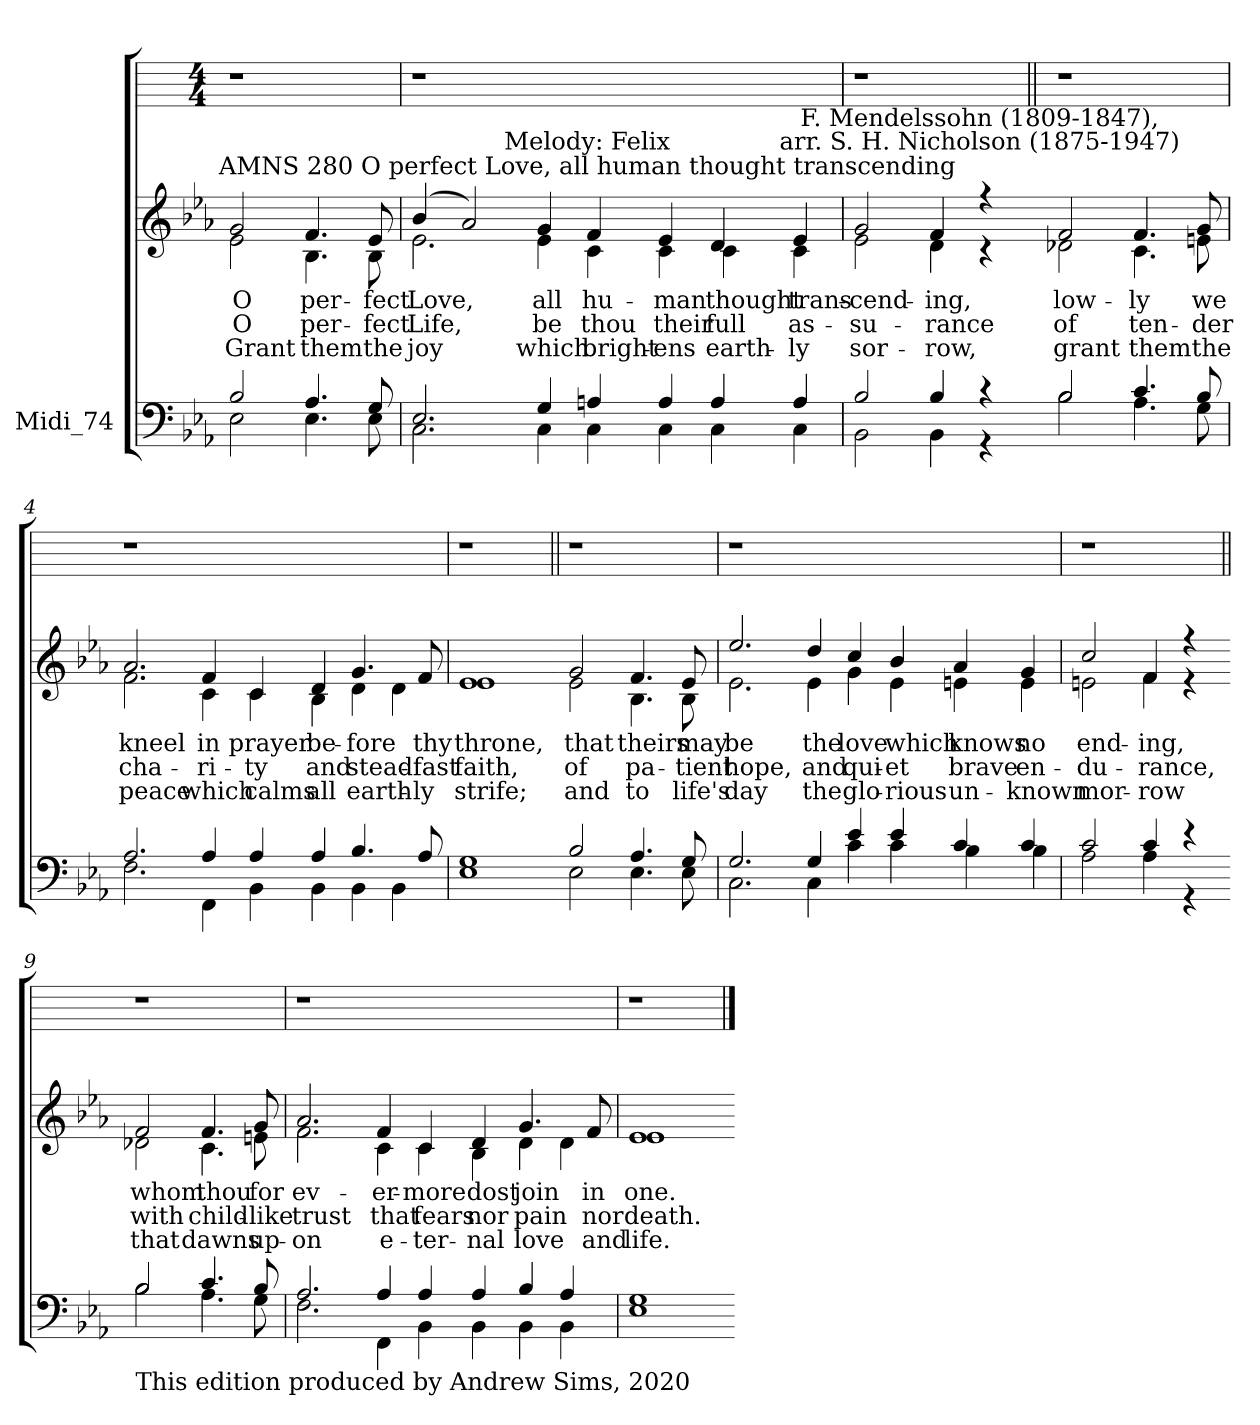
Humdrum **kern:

**kern	**kern	**text	**text	**text	**kern
*part3	*part2	*part2	*part2	*part2	*part1
*staff3	*staff2	*staff2	*staff2	*staff2	*staff1
*I"Midi_74	*	*	*	*	*
*clefF4	*clefG2	*	*	*	*
*k[b-e-a-]	*k[b-e-a-]	*	*	*	*
*E-:	*E-:	*	*	*	*
*	*	*	*	*	*M4/4
=	=	=	=	=	=
*^	*	*	*	*	*
!	!	!LO:TX:a:cj:t=Dorothy F. Gurney\n(1858-1932)	!	!	!	!
!	!	!	!LO:LY:b	!LO:LY:b	!LO:LY:b	!
*	*	*^	*	*	*	*
2B-/	2E-\	2g/	2e-\	O	O	Grant	1r
!	!	!	!	!LO:LY:b	!LO:LY:b	!LO:LY:b	!
4.A-/	4.E-\	4.f/	4.B-\	per-	-per-	-them	.
!	!	!	!	!LO:LY:b	!LO:LY:b	!LO:LY:b	!
8G/	8E-\	8e-/	8B-\	fect	fect	the	.
=1	=1	=1	=1	=1	=1	=1	=1
!	!	!	!	!LO:LY:b	!LO:LY:b	!LO:LY:b	!
2.E-/	2.C\	(>4b-/	2.e-\	Love,	Life,	joy	1r
.	.	2a-/)	.	.	.	.	.
!	!	!	!	!LO:LY:b	!LO:LY:b	!LO:LY:b	!
4G/	4C\	4g/	4e-\	all	be	which	.
!	!	!LO:TX:a:cj:t=AMNS 280 O perfect Love, all human thought transcending	!	!	!	!	!
!	!	!LO:TX:a:cj:t=Melody&colon; Felix	!	!	!	!	!
!	!	!	!	!LO:LY:b	!LO:LY:b	!LO:LY:b	!
4An/	4C\	4f/	4c\	hu-	-thou	bright-	1ryy
!	!	!	!	!LO:LY:b	!LO:LY:b	!LO:LY:b	!
4A/	4C\	4e-/	4c\	-man	their	ens	.
!	!	!	!	!LO:LY:b	!LO:LY:b	!LO:LY:b	!
4A/	4C\	4d/	4c\	thought	full	earth-	.
!	!	!	!	!LO:LY:b	!LO:LY:b	!LO:LY:b	!
4A/	4C\	4e-/	4c\	-trans-	-as-	-ly	.
=2	=2	=2	=2	=2	=2	=2	=2
!	!	!	!	!LO:LY:b	!LO:LY:b	!LO:LY:b	!
2B-/	2BB-\	2g/	2e-\	cend-	-su-	-sor-	1r
!	!	!	!	!LO:LY:b	!LO:LY:b	!LO:LY:b	!
4B-/	4BB-\	4f/	4d\	-ing,	rance	row,	.
!	!	!LO:TX:a:cj:t=F. Mendelssohn (1809-1847),\narr. S. H. Nicholson (1875-1947)	!	!	!	!	!
4r	4r	4r	4r	.	.	.	.
!!LO:LB:g=z
=3-	=3-	=3-	=3-	=3||	=3||	=3||	=3||
!	!	!	!	!LO:LY:b	!LO:LY:b	!LO:LY:b	!
2B-/	2B-\	2f/	2d-X\	low-	-of	grant	1r
!	!	!	!	!LO:LY:b	!LO:LY:b	!LO:LY:b	!
4.c/	4.A-\	4.f/	4.c\	ly	ten-	-them	.
!	!	!	!	!LO:LY:b	!LO:LY:b	!LO:LY:b	!
8B-/	8G\	8g/	8en\	we	der	the	.
=4	=4	=4	=4	=4	=4	=4	=4
!	!	!	!	!LO:LY:b	!LO:LY:b	!LO:LY:b	!
2.A-/	2.F\	2.a-/	2.f\	kneel	cha-	-peace	1r
!	!	!	!	!LO:LY:b	!LO:LY:b	!LO:LY:b	!
4A-/	4FF\	4f/	4c\	in	ri-	-which	.
!	!	!	!	!LO:LY:b	!LO:LY:b	!LO:LY:b	!
4A-/	4BB-\	4c/	4c\	prayer	ty	calms	1ryy
!	!	!	!	!LO:LY:b	!LO:LY:b	!LO:LY:b	!
4A-/	4BB-\	4d/	4B-\	be-	-and	all	.
!	!	!	!	!LO:LY:b	!LO:LY:b	!LO:LY:b	!
4.B-/	4BB-\	4.g/	4d\	fore	stead-	-earth-	.
.	4BB-\	.	4d\	.	.	.	.
!	!	!	!	!LO:LY:b	!LO:LY:b	!LO:LY:b	!
8A-/	.	8f/	.	-thy	fast	ly	.
=5	=5	=5	=5	=5	=5	=5	=5
!	!	!	!	!LO:LY:b	!LO:LY:b	!LO:LY:b	!
1G/	1E-\	1e-/	1e-\	throne,	faith,	strife;	1r
!!LO:LB:g=z
=6-	=6-	=6-	=6-	=6||	=6||	=6||	=6||
!	!	!	!	!LO:LY:b	!LO:LY:b	!LO:LY:b	!
2B-/	2E-\	2g/	2e-\	that	of	and	1r
!	!	!	!	!LO:LY:b	!LO:LY:b	!LO:LY:b	!
4.A-/	4.E-\	4.f/	4.B-\	theirs	pa-	-to	.
!	!	!	!	!LO:LY:b	!LO:LY:b	!LO:LY:b	!
8G/	8E-\	8e-/	8B-\	may	tient	life's	.
=7	=7	=7	=7	=7	=7	=7	=7
!	!	!	!	!LO:LY:b	!LO:LY:b	!LO:LY:b	!
2.G/	2.C\	2.ee-/	2.e-\	be	hope,	day	1r
!	!	!	!	!LO:LY:b	!LO:LY:b	!LO:LY:b	!
4G/	4C\	4dd/	4e-\	the	and	the	.
!	!	!	!	!LO:LY:b	!LO:LY:b	!LO:LY:b	!
4e-/	4c\	4cc/	4g\	love	qui-	-glo-	1ryy
!	!	!	!	!LO:LY:b	!LO:LY:b	!LO:LY:b	!
4e-/	4c\	4b-/	4e-\	-which	et	rious	.
!	!	!	!	!LO:LY:b	!LO:LY:b	!LO:LY:b	!
4c/	4B-\	4a-/	4en\	knows	brave	un-	.
!	!	!	!	!LO:LY:b	!LO:LY:b	!LO:LY:b	!
4c/	4B-\	4g/	4e\	-no	en-	-known	.
=8	=8	=8	=8	=8	=8	=8	=8
!	!	!	!	!LO:LY:b	!LO:LY:b	!LO:LY:b	!
2c/	2A-\	2cc/	2en\	end-	-du-	-mor-	1r
!	!	!	!	!LO:LY:b	!LO:LY:b	!LO:LY:b	!
4c/	4A-\	4f/	4f\	-ing,	rance,	row	.
4r	4r	4r	4r	.	.	.	.
!!LO:LB:g=z
=9-	=9-	=9-	=9-	=9||	=9||	=9||	=9||
!LO:TX:b:t=This edition produced by Andrew Sims, 2020	!	!	!	!	!	!	!
!	!	!	!	!LO:LY:b	!LO:LY:b	!LO:LY:b	!
2B-/	2B-\	2f/	2d-X\	whom	with	that	1r
!	!	!	!	!LO:LY:b	!LO:LY:b	!LO:LY:b	!
4.c/	4.A-\	4.f/	4.c\	thou	child-	-dawns	.
!	!	!	!	!LO:LY:b	!LO:LY:b	!LO:LY:b	!
8B-/	8G\	8g/	8en\	for	like	up-	.
=10	=10	=10	=10	=10	=10	=10	=10
!	!	!	!	!LO:LY:b	!LO:LY:b	!LO:LY:b	!
2.A-/	2.F\	2.a-/	2.f\	-ev-	-trust	on	1r
!	!	!	!	!LO:LY:b	!LO:LY:b	!LO:LY:b	!
4A-/	4FF\	4f/	4c\	er-	-that	e-	.
!	!	!	!	!LO:LY:b	!LO:LY:b	!LO:LY:b	!
4A-/	4BB-\	4c/	4c\	-more	fears	ter-	1ryy
!	!	!	!	!LO:LY:b	!LO:LY:b	!LO:LY:b	!
4A-/	4BB-\	4d/	4B-\	-dost	nor	nal	.
!	!	!	!	!LO:LY:b	!LO:LY:b	!LO:LY:b	!
4B-/	4BB-\	4.g/	4d\	join	pain	love	.
4A-/	4BB-\	.	4d\	.	.	.	.
!	!	!	!	!LO:LY:b	!LO:LY:b	!LO:LY:b	!
.	.	8f/	.	in	nor	and	.
=11	=11	=11	=11	=11	=11	=11	=11
!	!	!	!	!LO:LY:b	!LO:LY:b	!LO:LY:b	!
1G/	1E-\	1e-/	1e-\	one.	death.	life.	1r
*v	*v	*	*	*	*	*	*
*	*v	*v	*	*	*	*
=-	=-	==	==	==	==
*-	*-	*-	*-	*-	*-
